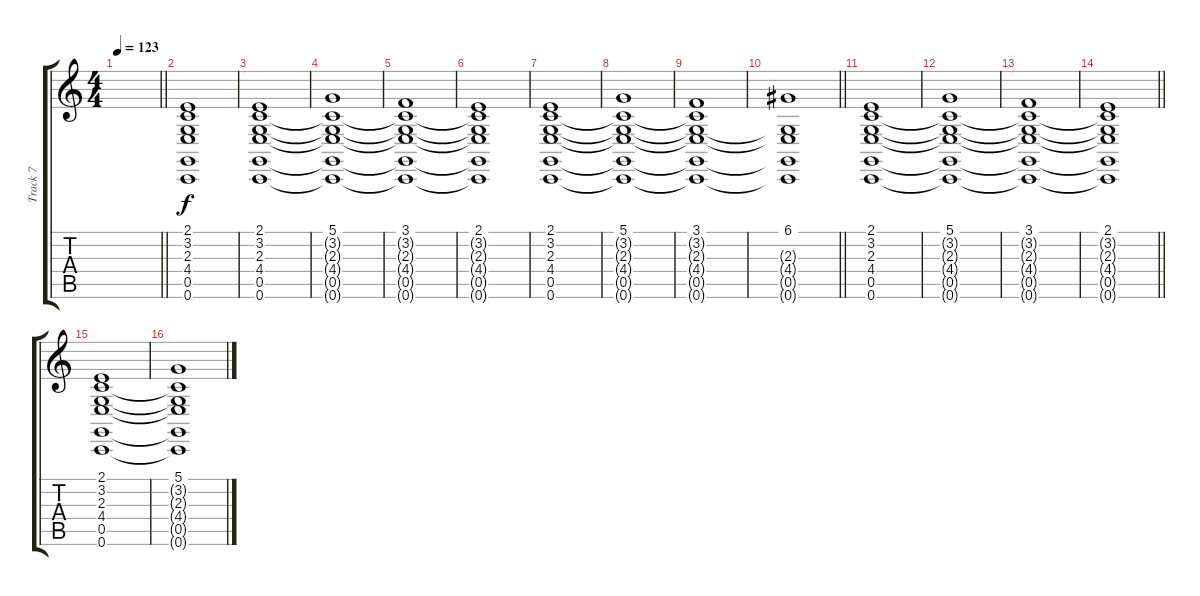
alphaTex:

\track ("Track 7" "Track 7") {instrument pad2warm}
\staff {score tabs}
\tuning (D4 A3 F3 C3 G2 C2) {hide}
\ts (4 4)
\tempo 123
\clef g2
\barLineRight lightlight
\ks c
|
(2.1 3.2 2.3 4.4 0.5 0.6).1{volume 8 instrument pad2warm} |
(2.1 3.2 2.3 4.4 0.5 0.6).1{volume 8 instrument pad2warm} |
(5.1 3.2{t} 2.3{t} 4.4{t} 0.5{t} 0.6{t}).1 |
(3.1 3.2{t} 2.3{t} 4.4{t} 0.5{t} 0.6{t}).1 |
(2.1 3.2{t} 2.3{t} 4.4{t} 0.5{t} 0.6{t}).1 |
(2.1 3.2 2.3 4.4 0.5 0.6).1{volume 8} |
(5.1 3.2{t} 2.3{t} 4.4{t} 0.5{t} 0.6{t}).1 |
(3.1 3.2{t} 2.3{t} 4.4{t} 0.5{t} 0.6{t}).1 |
\barLineRight lightlight
(6.1 2.3{t} 4.4{t} 0.5{t} 0.6{t}).1 |
(2.1 3.2 2.3 4.4 0.5 0.6).1{volume 8} |
(5.1 3.2{t} 2.3{t} 4.4{t} 0.5{t} 0.6{t}).1 |
(3.1 3.2{t} 2.3{t} 4.4{t} 0.5{t} 0.6{t}).1 |
\barLineRight lightlight
(2.1 3.2{t} 2.3{t} 4.4{t} 0.5{t} 0.6{t}).1 |
(2.1 3.2 2.3 4.4 0.5 0.6).1{volume 8} |
(5.1 3.2{t} 2.3{t} 4.4{t} 0.5{t} 0.6{t}).1
